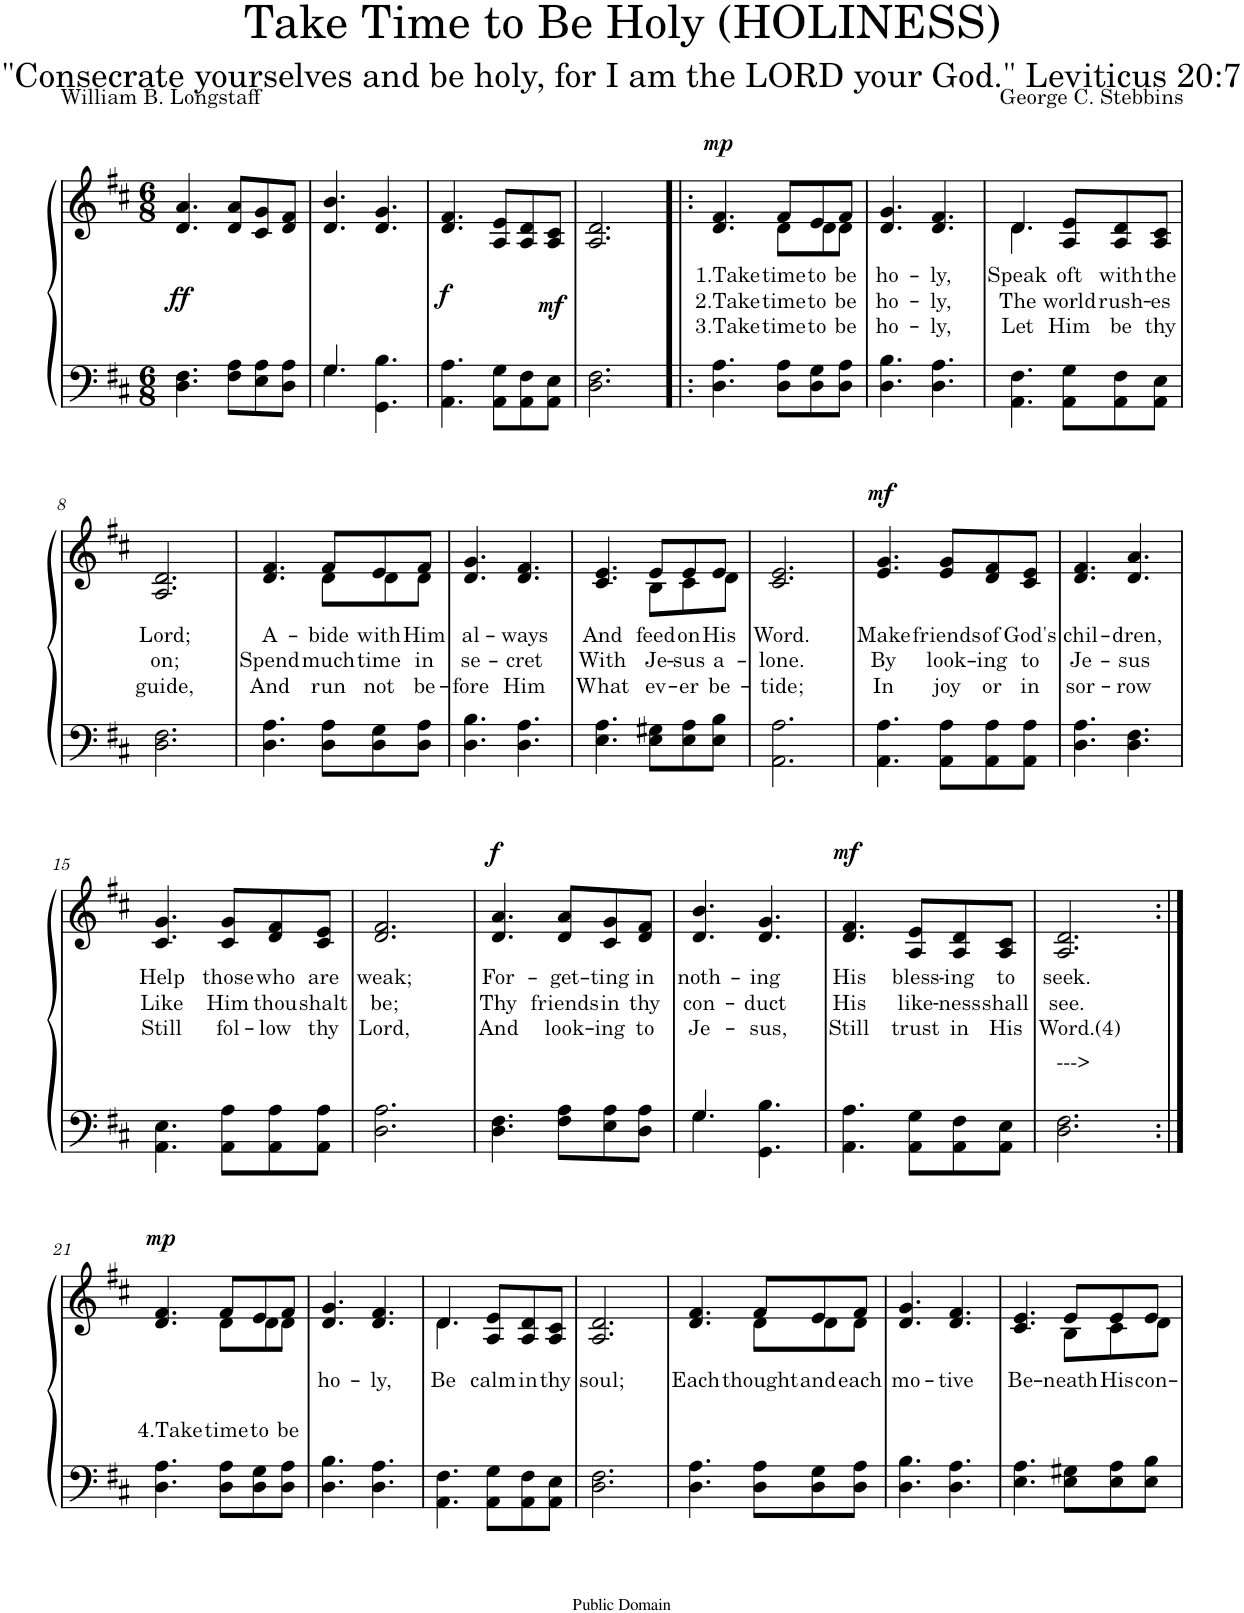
**kern	**kern	**text	**text	**text	**dynam
*part1	*part1	*part1	*part1	*part1	*part1
*staff2	*staff1	*staff1	*staff1	*staff1	*staff1/2
*I"Piano	*	*	*	*	*
*I'Pno.	*	*	*	*	*
*clefF4	*clefG2	*	*	*	*
*k[f#c#]	*k[f#c#]	*	*	*	*
*M6/8	*M6/8	*	*	*	*
=1	=1	=1	=1	=1	=1
!	!	!	!	!	!LO:DY:b
4.D\ 4.F#\	4.d/ 4.a/	.	.	.	ff
8F#\ 8A\L	8d/ 8a/L	.	.	.	.
8E\ 8A\	8c#/ 8g/	.	.	.	.
8D\ 8A\J	8d/ 8f#/J	.	.	.	.
=2	=2	=2	=2	=2	=2
*^	*	*	*	*	*
4.G/	4.G\	4.d/ 4.b/	.	.	.	.
4.GG\ 4.B\	4.ryy	4.d/ 4.g/	.	.	.	.
=3	=3	=3	=3	=3	=3	=3
!	!	!	!	!	!	!LO:DY:b
*v	*v	*	*	*	*	*
4.AA\ 4.A\	4.d/ 4.f#/	.	.	.	f
8AA\ 8G\L	8A/ 8e/L	.	.	.	.
8AA\ 8F#\	8A/ 8d/	.	.	.	.
!	!	!	!	!	!LO:DY:b
8AA\ 8E\J	8A/ 8c#/J	.	.	.	mf
=4	=4	=4	=4	=4	=4
2.D\ 2.F#\	2.A/ 2.d/	.	.	.	.
=5!|:	=5!|:	=5!|:	=5!|:	=5!|:	=5!|:
!	!	!LO:LY:b	!LO:LY:b	!LO:LY:b	!LO:DY:a
*	*^	*	*	*	*
4.D\ 4.A\	4.d/ 4.f#/	4.ryy	1.Take	2.Take	3.Take	mp
!	!	!	!LO:LY:b	!LO:LY:b	!LO:LY:b	!
8D\ 8A\L	8f#/L	8d\L	time	time	time	.
!	!	!	!LO:LY:b	!LO:LY:b	!LO:LY:b	!
8D\ 8G\	8e/	8d\	to	to	to	.
!	!	!	!LO:LY:b	!LO:LY:b	!LO:LY:b	!
8D\ 8A\J	8f#/J	8d\J	be	be	be	.
=6	=6	=6	=6	=6	=6	=6
!	!	!	!LO:LY:b	!LO:LY:b	!LO:LY:b	!
*	*v	*v	*	*	*	*
4.D\ 4.B\	4.d/ 4.g/	ho-	ho-	ho-	.
!	!	!LO:LY:b	!LO:LY:b	!LO:LY:b	!
4.D\ 4.A\	4.d/ 4.f#/	-ly,	-ly,	-ly,	.
=7	=7	=7	=7	=7	=7
!	!	!LO:LY:b	!LO:LY:b	!LO:LY:b	!
*	*^	*	*	*	*
4.AA\ 4.F#\	4.d/	4.d\	Speak	The	Let	.
!	!	!	!LO:LY:b	!LO:LY:b	!LO:LY:b	!
8AA\ 8G\L	8A/ 8e/L	4.ryy	oft	world	Him	.
!	!	!	!LO:LY:b	!LO:LY:b	!LO:LY:b	!
8AA\ 8F#\	8A/ 8d/	.	with	rush-	be	.
!	!	!	!LO:LY:b	!LO:LY:b	!LO:LY:b	!
8AA\ 8E\J	8A/ 8c#/J	.	the	-es	thy	.
*	*v	*v	*	*	*	*
!!LO:LB:g=z
=8	=8	=8	=8	=8	=8
!	!	!LO:LY:b	!LO:LY:b	!LO:LY:b	!
2.D\ 2.F#\	2.A/ 2.d/	Lord;	on;	guide,	.
=9	=9	=9	=9	=9	=9
!	!	!LO:LY:b	!LO:LY:b	!LO:LY:b	!
*	*^	*	*	*	*
4.D\ 4.A\	4.d/ 4.f#/	4.ryy	A-	Spend	And	.
!	!	!	!LO:LY:b	!LO:LY:b	!LO:LY:b	!
8D\ 8A\L	8f#/L	8d\L	-bide	much	run	.
!	!	!	!LO:LY:b	!LO:LY:b	!LO:LY:b	!
8D\ 8G\	8e/	8d\	with	time	not	.
!	!	!	!LO:LY:b	!LO:LY:b	!LO:LY:b	!
8D\ 8A\J	8f#/J	8d\J	Him	in	be-	.
=10	=10	=10	=10	=10	=10	=10
!	!	!	!LO:LY:b	!LO:LY:b	!LO:LY:b	!
*	*v	*v	*	*	*	*
4.D\ 4.B\	4.d/ 4.g/	al-	se-	-fore	.
!	!	!LO:LY:b	!LO:LY:b	!LO:LY:b	!
4.D\ 4.A\	4.d/ 4.f#/	-ways	-cret	Him	.
=11	=11	=11	=11	=11	=11
!	!	!LO:LY:b	!LO:LY:b	!LO:LY:b	!
*	*^	*	*	*	*
4.E\ 4.A\	4.c#/ 4.e/	4.ryy	And	With	What	.
!	!	!	!LO:LY:b	!LO:LY:b	!LO:LY:b	!
8E\ 8G#X\L	8e/L	8B\L	feed	Je-	ev-	.
!	!	!	!LO:LY:b	!LO:LY:b	!LO:LY:b	!
8E\ 8A\	8e/	8c#\	on	-sus	-er	.
!	!	!	!LO:LY:b	!LO:LY:b	!LO:LY:b	!
8E\ 8B\J	8e/J	8d\J	His	a-	be-	.
=12	=12	=12	=12	=12	=12	=12
!	!	!	!LO:LY:b	!LO:LY:b	!LO:LY:b	!
*	*v	*v	*	*	*	*
2.AA\ 2.A\	2.c#/ 2.e/	Word.	-lone.	-tide;	.
=13	=13	=13	=13	=13	=13
!	!	!LO:LY:b	!LO:LY:b	!LO:LY:b	!LO:DY:a
4.AA\ 4.A\	4.e/ 4.g/	Make	By	In	mf
!	!	!LO:LY:b	!LO:LY:b	!LO:LY:b	!
8AA\ 8A\L	8e/ 8g/L	friends	look-	joy	.
!	!	!LO:LY:b	!LO:LY:b	!LO:LY:b	!
8AA\ 8A\	8d/ 8f#/	of	-ing	or	.
!	!	!LO:LY:b	!LO:LY:b	!LO:LY:b	!
8AA\ 8A\J	8c#/ 8e/J	God's	to	in	.
=14	=14	=14	=14	=14	=14
!	!	!LO:LY:b	!LO:LY:b	!LO:LY:b	!
4.D\ 4.A\	4.d/ 4.f#/	chil-	Je-	sor-	.
!	!	!LO:LY:b	!LO:LY:b	!LO:LY:b	!
4.D\ 4.F#\	4.d/ 4.a/	-dren,	-sus	-row	.
!!LO:LB:g=z
=15	=15	=15	=15	=15	=15
!	!	!LO:LY:b	!LO:LY:b	!LO:LY:b	!
4.AA\ 4.E\	4.c#/ 4.g/	Help	Like	Still	.
!	!	!LO:LY:b	!LO:LY:b	!LO:LY:b	!
8AA\ 8A\L	8c#/ 8g/L	those	Him	fol-	.
!	!	!LO:LY:b	!LO:LY:b	!LO:LY:b	!
8AA\ 8A\	8d/ 8f#/	who	thou	-low	.
!	!	!LO:LY:b	!LO:LY:b	!LO:LY:b	!
8AA\ 8A\J	8c#/ 8e/J	are	shalt	thy	.
=16	=16	=16	=16	=16	=16
!	!	!LO:LY:b	!LO:LY:b	!LO:LY:b	!
2.D\ 2.A\	2.d/ 2.f#/	weak;	be;	Lord,	.
=17	=17	=17	=17	=17	=17
!	!	!LO:LY:b	!LO:LY:b	!LO:LY:b	!LO:DY:a
4.D\ 4.F#\	4.d/ 4.a/	For-	Thy	And	f
!	!	!LO:LY:b	!LO:LY:b	!LO:LY:b	!
8F#\ 8A\L	8d/ 8a/L	-get-	friends	look-	.
!	!	!LO:LY:b	!LO:LY:b	!LO:LY:b	!
8E\ 8A\	8c#/ 8g/	-ting	in	-ing	.
!	!	!LO:LY:b	!LO:LY:b	!LO:LY:b	!
8D\ 8A\J	8d/ 8f#/J	in	thy	to	.
=18	=18	=18	=18	=18	=18
*^	*	*	*	*	*
!	!	!	!LO:LY:b	!LO:LY:b	!LO:LY:b	!
4.G/	4.G\	4.d/ 4.b/	noth-	con-	Je-	.
!	!	!	!LO:LY:b	!LO:LY:b	!LO:LY:b	!
4.GG\ 4.B\	4.ryy	4.d/ 4.g/	-ing	-duct	-sus,	.
=19	=19	=19	=19	=19	=19	=19
!	!	!	!LO:LY:b	!LO:LY:b	!LO:LY:b	!LO:DY:a
*v	*v	*	*	*	*	*
4.AA\ 4.A\	4.d/ 4.f#/	His	His	Still	mf
!	!	!LO:LY:b	!LO:LY:b	!LO:LY:b	!
8AA\ 8G\L	8A/ 8e/L	bless-	like-	trust	.
!	!	!LO:LY:b	!LO:LY:b	!LO:LY:b	!
8AA\ 8F#\	8A/ 8d/	-ing	-ness	in	.
!	!	!LO:LY:b	!LO:LY:b	!LO:LY:b	!
8AA\ 8E\J	8A/ 8c#/J	to	shall	His	.
=20	=20	=20	=20	=20	=20
!LO:TX:a:t=--->	!	!	!	!	!
!	!	!LO:LY:b	!LO:LY:b	!LO:LY:b	!
2.D\ 2.F#\	2.A/ 2.d/	seek.	see.	Word.(4)	.
!!LO:LB:g=z
=21:|!	=21:|!	=21:|!	=21:|!	=21:|!	=21:|!
!	!	!	!	!LO:LY:b	!LO:DY:a
*	*^	*	*	*	*
4.D\ 4.A\	4.d/ 4.f#/	4.ryy	.	.	4.Take	mp
!	!	!	!	!	!LO:LY:b	!
8D\ 8A\L	8f#/L	8d\L	.	.	time	.
!	!	!	!	!	!LO:LY:b	!
8D\ 8G\	8e/	8d\	.	.	to	.
!	!	!	!	!	!LO:LY:b	!
8D\ 8A\J	8f#/J	8d\J	.	.	be	.
=22	=22	=22	=22	=22	=22	=22
!	!	!	!LO:LY:b	!	!	!
*	*v	*v	*	*	*	*
4.D\ 4.B\	4.d/ 4.g/	ho-	.	.	.
!	!	!LO:LY:b	!	!	!
4.D\ 4.A\	4.d/ 4.f#/	-ly,	.	.	.
=23	=23	=23	=23	=23	=23
!	!	!LO:LY:b	!	!	!
*	*^	*	*	*	*
4.AA\ 4.F#\	4.d/	4.d\	Be	.	.	.
!	!	!	!LO:LY:b	!	!	!
8AA\ 8G\L	8A/ 8e/L	4.ryy	calm	.	.	.
!	!	!	!LO:LY:b	!	!	!
8AA\ 8F#\	8A/ 8d/	.	in	.	.	.
!	!	!	!LO:LY:b	!	!	!
8AA\ 8E\J	8A/ 8c#/J	.	thy	.	.	.
*	*v	*v	*	*	*	*
=24	=24	=24	=24	=24	=24
!	!	!LO:LY:b	!	!	!
2.D\ 2.F#\	2.A/ 2.d/	soul;	.	.	.
=25	=25	=25	=25	=25	=25
!	!	!LO:LY:b	!	!	!
*	*^	*	*	*	*
4.D\ 4.A\	4.d/ 4.f#/	4.ryy	Each	.	.	.
!	!	!	!LO:LY:b	!	!	!
8D\ 8A\L	8f#/L	8d\L	thought	.	.	.
!	!	!	!LO:LY:b	!	!	!
8D\ 8G\	8e/	8d\	and	.	.	.
!	!	!	!LO:LY:b	!	!	!
8D\ 8A\J	8f#/J	8d\J	each	.	.	.
=26	=26	=26	=26	=26	=26	=26
!	!	!	!LO:LY:b	!	!	!
*	*v	*v	*	*	*	*
4.D\ 4.B\	4.d/ 4.g/	mo-	.	.	.
!	!	!LO:LY:b	!	!	!
4.D\ 4.A\	4.d/ 4.f#/	-tive	.	.	.
=27	=27	=27	=27	=27	=27
!	!	!LO:LY:b	!	!	!
*	*^	*	*	*	*
4.E\ 4.A\	4.c#/ 4.e/	4.ryy	Be-	.	.	.
!	!	!	!LO:LY:b	!	!	!
8E\ 8G#X\L	8e/L	8B\L	-neath	.	.	.
!	!	!	!LO:LY:b	!	!	!
8E\ 8A\	8e/	8c#\	His	.	.	.
!	!	!	!LO:LY:b	!	!	!
8E\ 8B\J	8e/J	8d\J	con-	.	.	.
*	*v	*v	*	*	*	*
=	=	=	=	=	=
*-	*-	*-	*-	*-	*-
